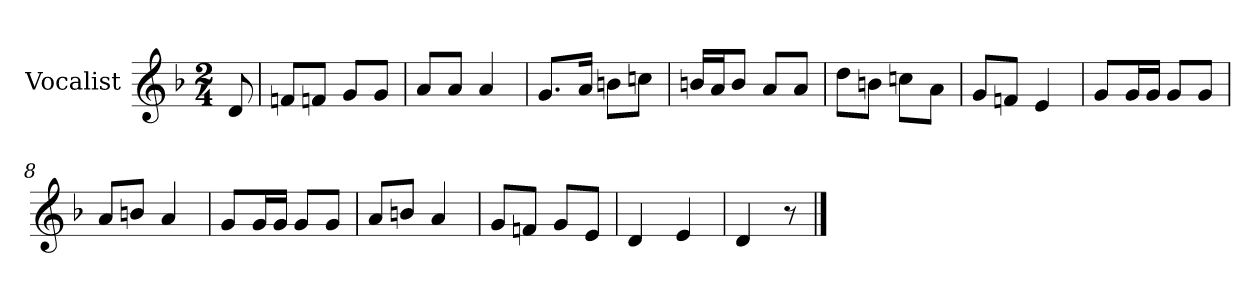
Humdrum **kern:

**kern
*part1
*staff1
*I"Vocalist
*k[b-]
*d:
*M2/4
=
8d
=1
8fnL
8fnJ
8gL
8gJ
=2
8aL
8aJ
4a
=3
8.gL
16aJk
8bnL
8ccnJ
=4
16bnLL
16aJ
8bJ
8aL
8aJ
=5
8ddL
8bnJ
8ccnL
8aJ
=6
8gL
8fnJ
4e
=7
8gL
16gL
16gJJ
8gL
8gJ
=8
8aL
8bnJ
4a
=9
8gL
16gL
16gJJ
8gL
8gJ
=10
8aL
8bnJ
4a
=11
8gL
8fnJ
8gL
8eJ
=12
4d
4e
=13
4d
8r
==
*-
